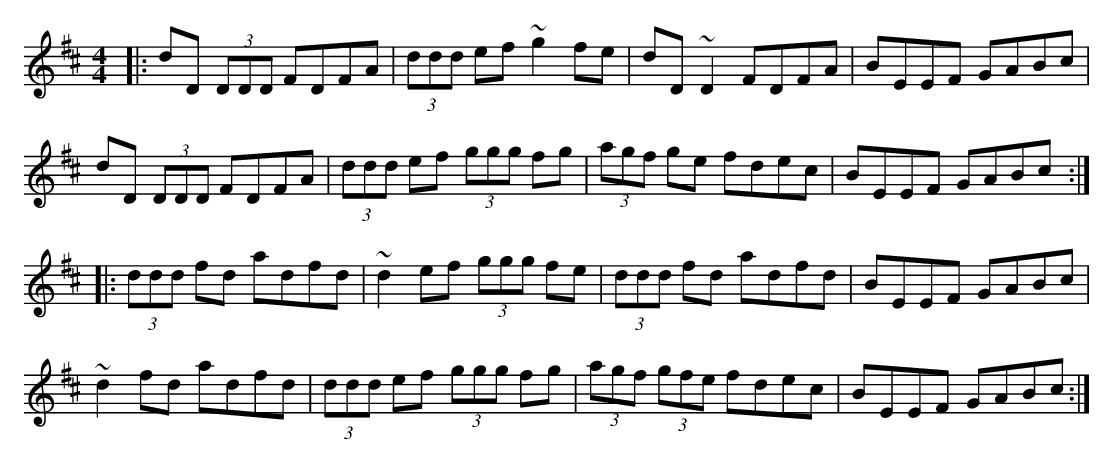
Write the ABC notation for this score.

X:1
M:4/4
K:D
|:dD (3DDD FDFA|(3ddd ef ~g2 fe|dD ~D2 FDFA|BEEF GABc|
dD (3DDD FDFA|(3ddd ef (3ggg fg|(3agf ge fdec|BEEF GABc:|
|:(3ddd fd adfd|~d2 ef (3ggg fe|(3ddd fd adfd|BEEF GABc|
~d2 fd adfd|(3ddd ef (3ggg fg|(3agf (3gfe fdec|BEEF GABc:|
